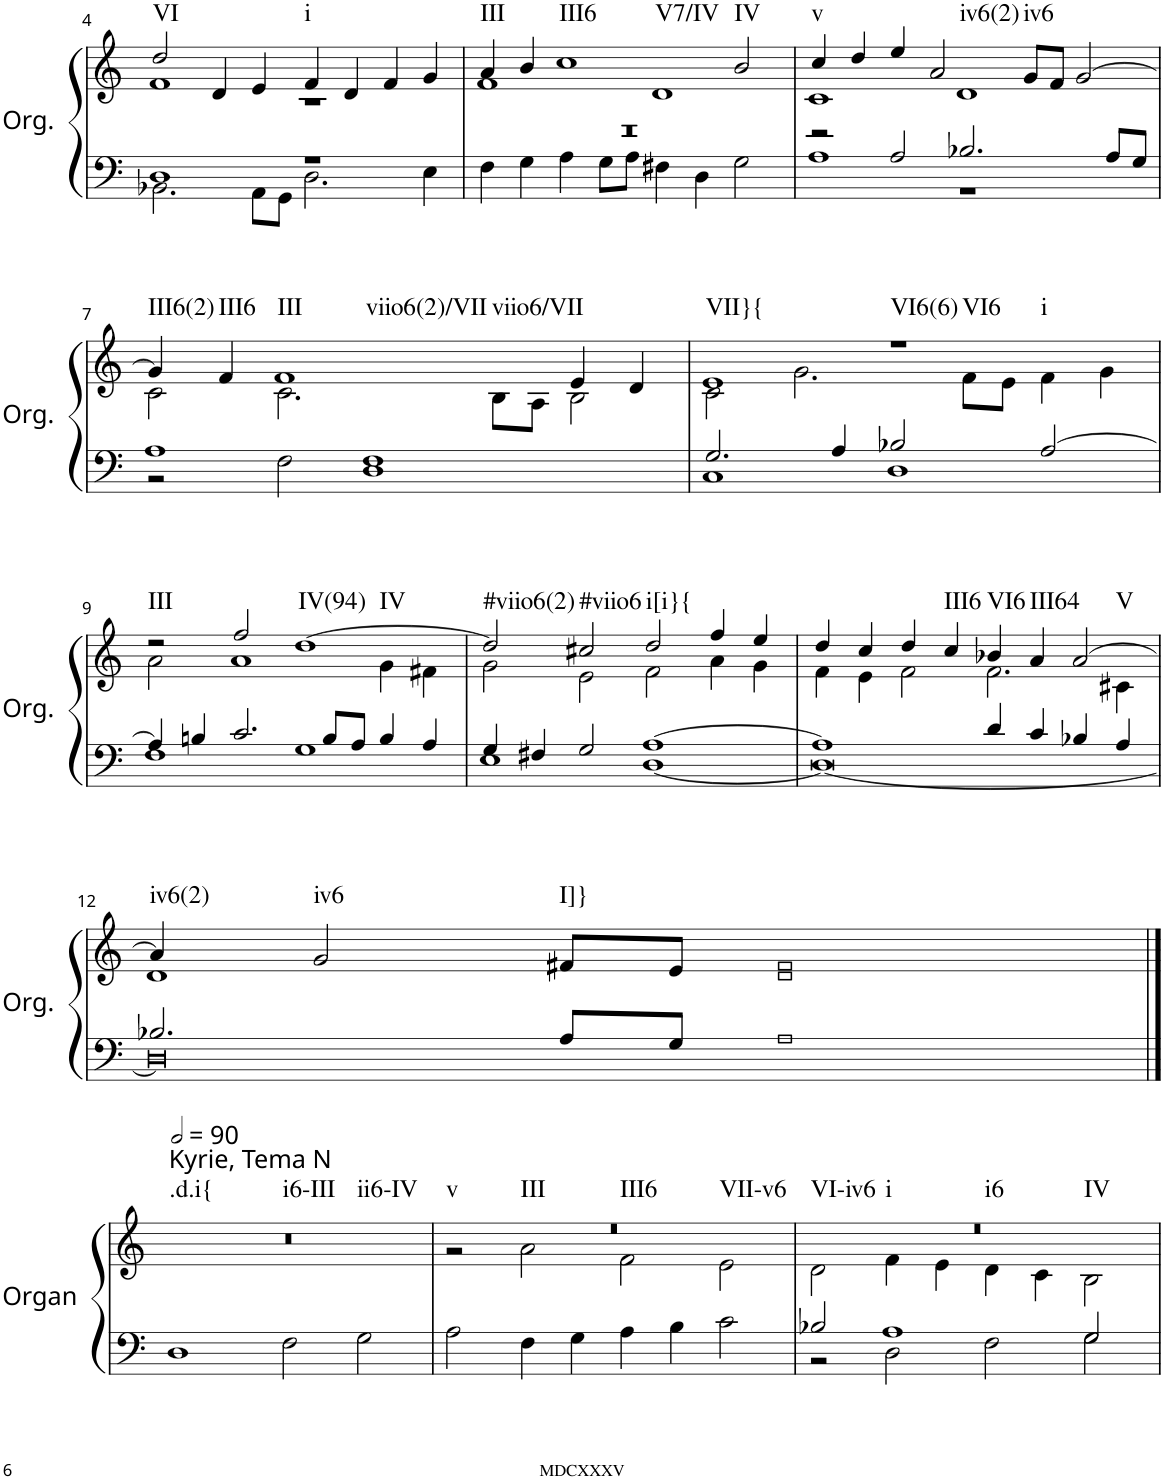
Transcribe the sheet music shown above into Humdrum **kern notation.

**kern	**kern	**harte	**kern
*part2	*part2	*part2	*part1
*staff3	*staff2	*	*staff1
*I"Organ	*	*	*I"Voice
*I'Org.	*	*	*I'Vo.
!!LO:PB:g=z
*clefF4	*clefG2	*	*clefGv2
*k[]	*k[]	*	*k[]
*M4/2	*M4/2	*	*M4/2
=4	=4	=4	=4
*^	*^	*	*
!	!	!	!	!LO:H:kt=VI	!
1D	2.BB-X\	2dd/	1f	N	0r
.	.	4d/	.	.	.
.	8AA\L	4e/	.	.	.
.	8GG\J	.	.	.	.
!	!	!	!	!LO:H:kt=i	!
1r	2.D\	4f/	1r	N	.
.	.	4d/	.	.	.
.	.	4f/	.	.	.
.	4E\	4g/	.	.	.
=5	=5	=5	=5	=5	=5
!	!	!	!	!LO:H:kt=III	!
0r	4F\	4a/	1f	N	0r
.	4G\	4b/	.	.	.
!	!	!	!	!LO:H:n=1:kt=III6	!
!	!	!	!	!LO:H:n=2:kt=V7/IV	!
.	4A\	1cc	.	N N	.
.	8G\L	.	.	.	.
.	8A\J	.	.	.	.
.	4F#X\	.	1d	.	.
.	4D\	.	.	.	.
!	!	!	!	!LO:H:kt=IV	!
.	2G\	2b/	.	N	.
=6	=6	=6	=6	=6	=6
!	!	!	!	!LO:H:kt=v	!
2r	1A	4cc/	1c	N	0r
.	.	4dd/	.	.	.
2A/	.	4ee/	.	.	.
!	!	!	!	!LO:H:kt=iv6(2)	!
.	.	2a/	.	N	.
2.B-X/	1r	.	1d	.	.
!	!	!	!	!LO:H:kt=iv6	!
.	.	8g/L	.	N	.
.	.	8f/J	.	.	.
.	.	[2g/	.	.	.
8A/L	.	.	.	.	.
8G/J	.	.	.	.	.
!!LO:LB:g=z
=7	=7	=7	=7	=7	=7
!	!	!	!	!LO:H:kt=III6(2)	!
1A	2r	4g/]	2c\	N	0r
!	!	!	!	!LO:H:kt=III6	!
.	.	4f/	.	N	.
!	!	!	!	!LO:H:n=1:kt=III	!
!	!	!	!	!LO:H:n=2:kt=viio6(2)/VII	!
!	!	!	!	!LO:H:n=3:kt=viio6/VII	!
.	2F\	1f	2.c\	N N N	.
1F	1D	.	.	.	.
.	.	.	8B\L	.	.
.	.	.	8A\J	.	.
.	.	4e/	2B\	.	.
.	.	4d/	.	.	.
=8	=8	=8	=8	=8	=8
!	!	!	!	!LO:H:kt=VII}{	!
2.G/	1C	1e	2c\	N	0r
.	.	.	2.g\	.	.
4A/	.	.	.	.	.
!	!	!	!	!LO:H:n=1:kt=VI6(6)	!
!	!	!	!	!LO:H:n=2:kt=VI6	!
!	!	!	!	!LO:H:n=3:kt=i	!
2B-X/	1D	1r	.	N N N	.
.	.	.	8f\L	.	.
.	.	.	8e\J	.	.
[2A/	.	.	4f\	.	.
.	.	.	4g\	.	.
!!LO:LB:g=z
=9	=9	=9	=9	=9	=9
!	!	!	!	!LO:H:kt=III	!
4A/]	1F	2r	2a\	N	0r
4Bn/	.	.	.	.	.
2.c/	.	2ff/	1a	.	.
!	!	!	!	!LO:H:n=1:kt=IV(94)	!
!	!	!	!	!LO:H:n=2:kt=IV	!
.	1G	[1dd	.	N N	.
8B/L	.	.	.	.	.
8A/J	.	.	.	.	.
4B/	.	.	4g\	.	.
4A/	.	.	4f#X\	.	.
=10	=10	=10	=10	=10	=10
!	!	!	!	!LO:H:kt=#viio6(2)	!
4G/	1E	2dd/]	2g\	N	0r
4F#X/	.	.	.	.	.
!	!	!	!	!LO:H:kt=#viio6	!
2G/	.	2cc#X/	2e\	N	.
!	!	!	!	!LO:H:kt=i[i}{	!
[1A	[1D	2dd/	2f\	N	.
.	.	4ff/	4a\	.	.
.	.	4ee/	4g\	.	.
=11	=11	=11	=11	=11	=11
1A]	0D_	4dd/	4f\	.	0r
.	.	4cc/	4e\	.	.
.	.	4dd/	2f\	.	.
!	!	!	!	!LO:H:kt=III6	!
.	.	4cc/	.	N	.
!	!	!	!	!LO:H:kt=VI6	!
4d/	.	4b-X/	2.f\	N	.
!	!	!	!	!LO:H:kt=III64	!
4c/	.	4a/	.	N	.
!	!	!	!	!LO:H:kt=V	!
4B-X/	.	[2a/	.	N	.
4A/	.	.	4c#X\	.	.
!!LO:LB:g=z
=12	=12	=12	=12	=12	=12
!	!	!	!	!LO:H:kt=iv6(2)	!
2.B-X/	0D]	4a/]	1d	N	0r
!	!	!	!	!LO:H:kt=iv6	!
.	.	2g/	.	N	.
!	!	!	!	!LO:H:kt=I]}	!
8A/L	.	8f#X/L	.	N	.
8G/J	.	8e/J	.	.	.
1A	.	1f#	1d	.	.
*v	*v	*	*	*	*
*	*v	*v	*	*
!!LO:LB:g=z
==1	==1	==1	==1
*	*	*	*MM180
*	*^	*	*
!	!LO:TX:a:t=Kyrie, Tema N	!	!LO:H:n=1:kt=.d.i{	!
!	!	!	!LO:H:n=2:kt=i6-III	!
!	!	!	!LO:H:n=3:kt=ii6-IV	!
*	*v	*v	*	*
1D	0r	N N N	0r
2F\	.	.	.
2G\	.	.	.
=2	=2	=2	=2
*	*^	*	*
!	!	!	!LO:H:n=1:kt=v	!
!	!	!	!LO:H:n=2:kt=III	!
!	!	!	!LO:H:n=3:kt=III6	!
!	!	!	!LO:H:n=4:kt=VII-v6	!
2A\	0r	2r	N N N N	0r
4F\	.	2a\	.	.
4G\	.	.	.	.
4A\	.	2f\	.	.
4B\	.	.	.	.
2c\	.	2e\	.	.
=3	=3	=3	=3	=3
*^	*	*	*	*
!	!	!	!	!LO:H:n=1:kt=VI-iv6	!
!	!	!	!	!LO:H:n=2:kt=i	!
!	!	!	!	!LO:H:n=3:kt=i6	!
!	!	!	!	!LO:H:n=4:kt=IV	!
2B-X/	2r	0r	2d\	N N N N	0r
1A	2D\	.	4f\	.	.
.	.	.	4e\	.	.
.	2F\	.	4d\	.	.
.	.	.	4c\	.	.
2G/	2G\	.	2B\	.	.
*v	*v	*	*	*	*
*	*v	*v	*	*
=	=	=	=
*-	*-	*-	*-
